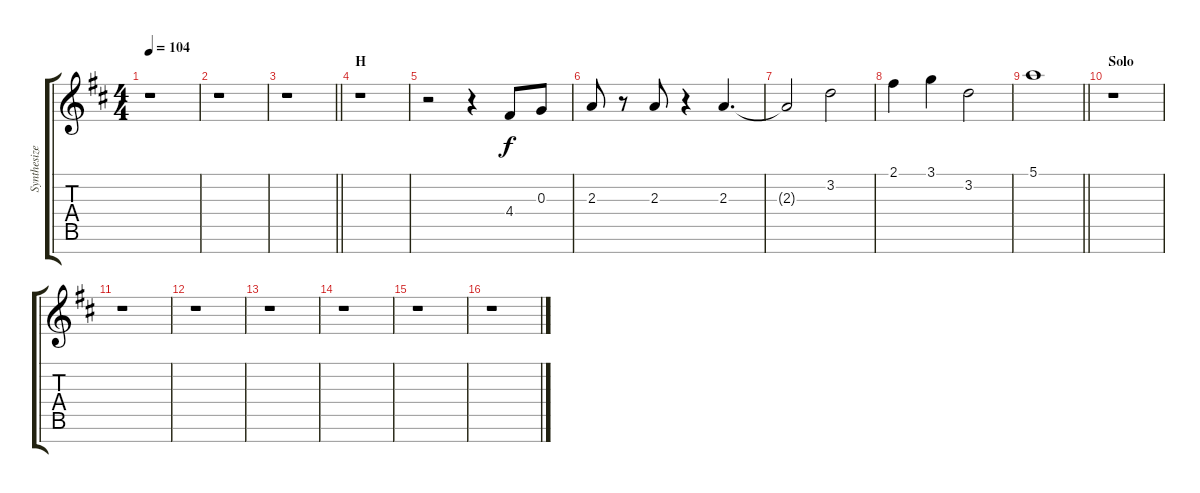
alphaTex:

\track ("Synthesizer II" "Synthesize") {instrument ocarina}
\staff {score tabs}
\tuning (E5 B4 G4 D4 A3 E3 B2) {hide}
\ts (4 4)
\tempo 104
\clef g2
\ks d
r.1{dy f} |
r.1 |
\barLineRight lightlight
r.1 |
\section ("" "H")
r.1 |
r.2 r.4 4.4.8 0.3.8 |
2.3.8 r.8 2.3.8 r.4 2.3.4{d} |
2.3{t}.2 3.2.2 |
2.1.4 3.1.4 3.2.2 |
\barLineRight lightlight
5.1.1 |
\section ("" "Solo")
r.1 |
r.1 |
r.1 |
r.1 |
r.1 |
r.1 |
r.1
